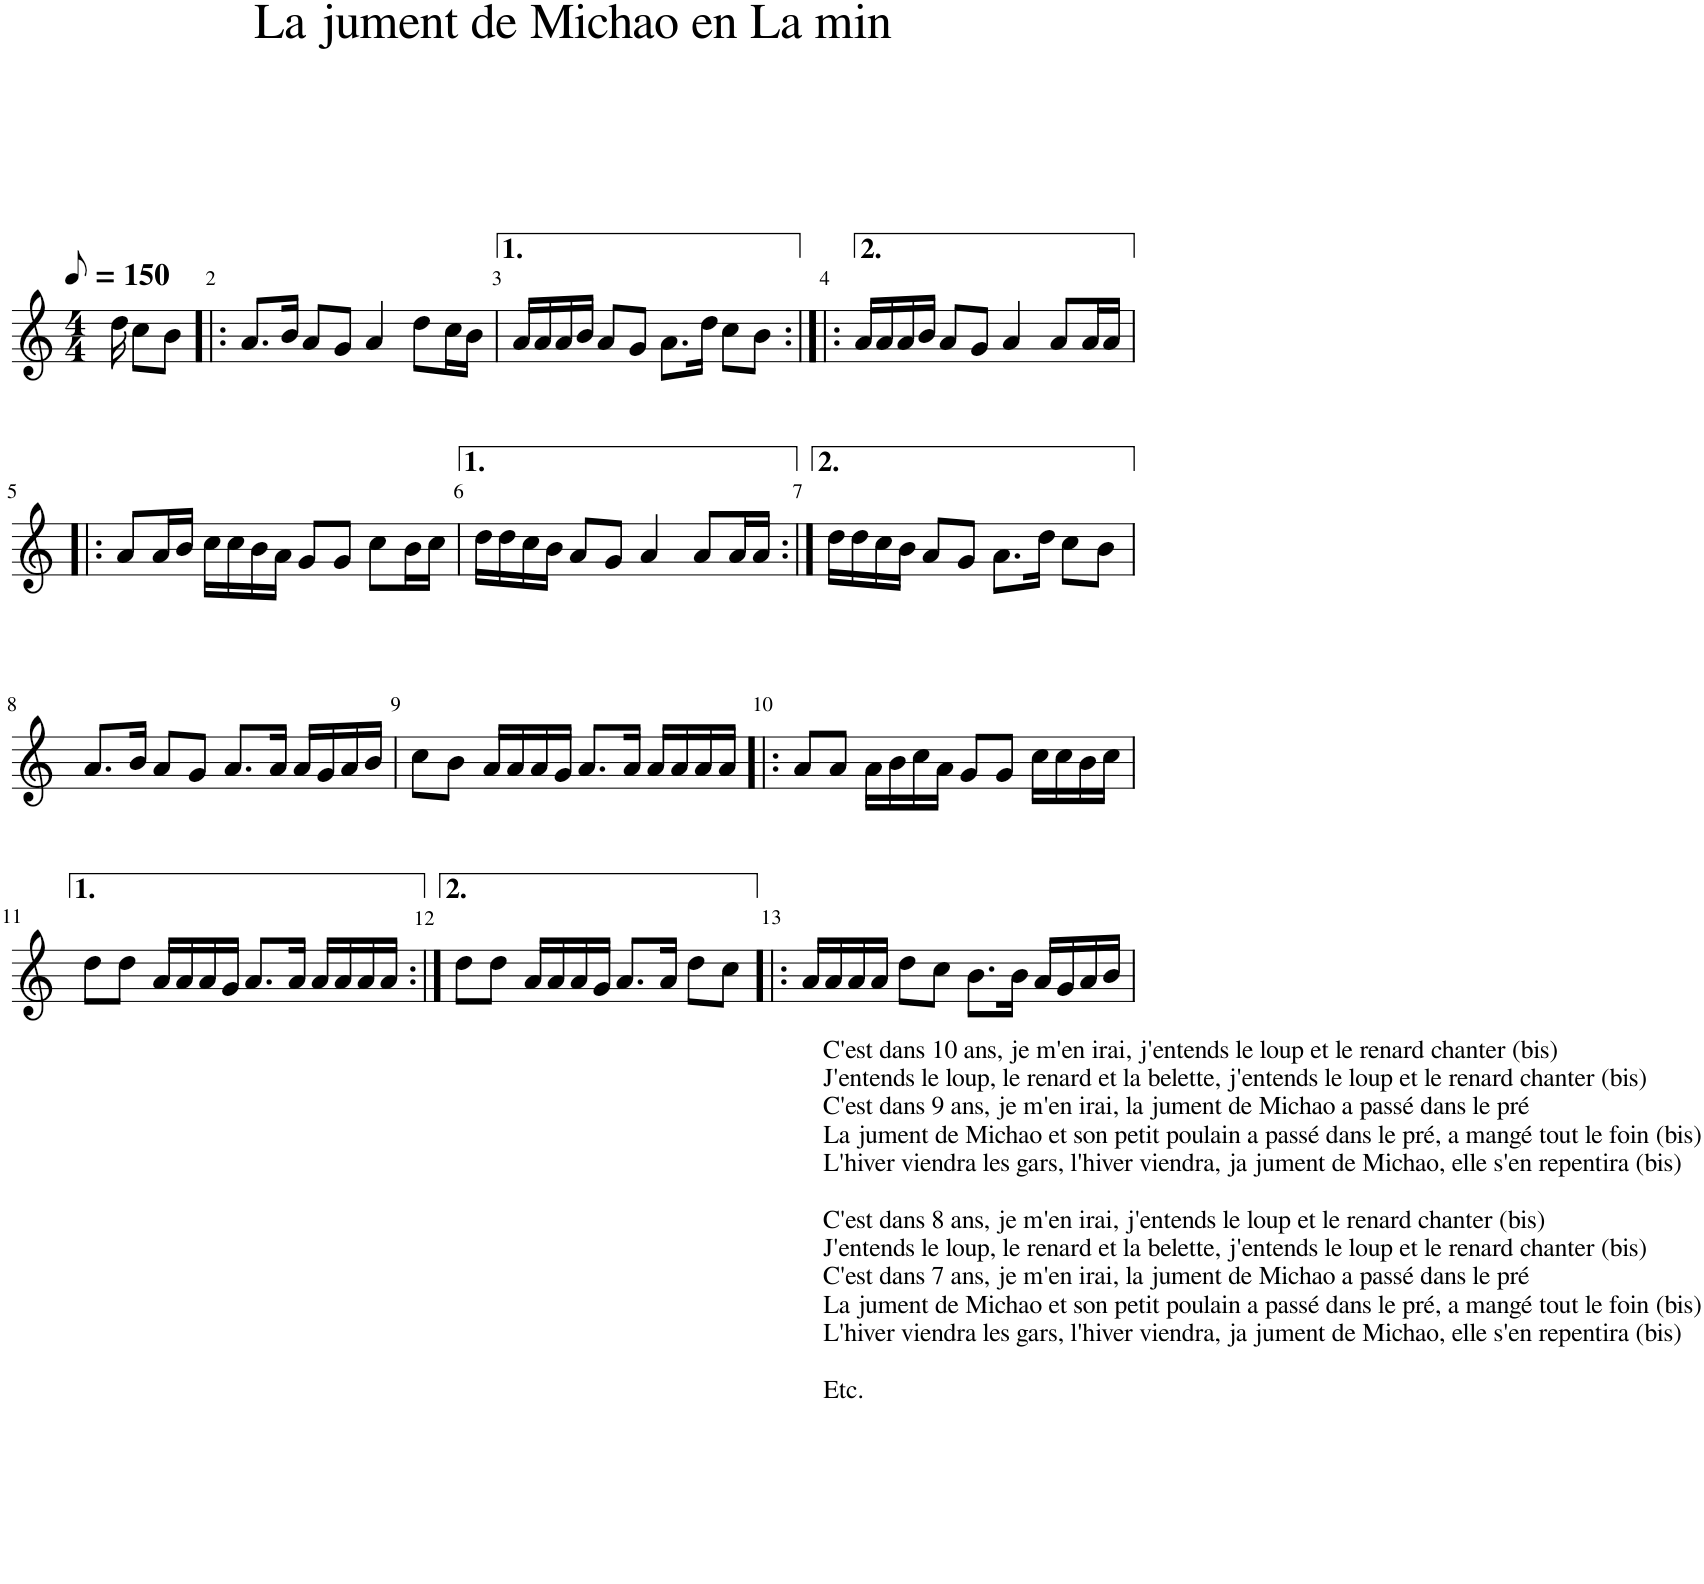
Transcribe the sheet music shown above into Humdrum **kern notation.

**kern
*part1
*staff1
*I"Violon
*I'Vln.
*clefG2
*k[]
*M4/4
*MM75
=1
16dd\
8cc\L
8b\J
=2!|:
8.a/L
16b/Jk
8a/L
8g/J
4a/
8dd\L
16cc\L
16b\JJ
=3
16a/LL
16a/
16a/
16b/JJ
8a/L
8g/J
8.a\L
16dd\Jk
8cc\L
8b\J
=4:|!|:
16a/LL
16a/
16a/
16b/JJ
8a/L
8g/J
4a/
8a/L
16a/L
16a/JJ
!!LO:LB:g=z
=5!|:
8a/L
16a/L
16b/JJ
16cc\LL
16cc\
16b\
16a\JJ
8g/L
8g/J
8cc\L
16b\L
16cc\JJ
=6
16dd\LL
16dd\
16cc\
16b\JJ
8a/L
8g/J
4a/
8a/L
16a/L
16a/JJ
=7:|!
16dd\LL
16dd\
16cc\
16b\JJ
8a/L
8g/J
8.a\L
16dd\Jk
8cc\L
8b\J
!!LO:LB:g=z
=8
8.a/L
16b/Jk
8a/L
8g/J
8.a/L
16a/Jk
16a/LL
16g/
16a/
16b/JJ
=9
8cc\L
8b\J
16a/LL
16a/
16a/
16g/JJ
8.a/L
16a/Jk
16a/LL
16a/
16a/
16a/JJ
=10!|:
8a/L
8a/J
16a\LL
16b\
16cc\
16a\JJ
8g/L
8g/J
16cc\LL
16cc\
16b\
16cc\JJ
!!LO:LB:g=z
=11
8dd\L
8dd\J
16a/LL
16a/
16a/
16g/JJ
8.a/L
16a/Jk
16a/LL
16a/
16a/
16a/JJ
=12:|!
8dd\L
8dd\J
16a/LL
16a/
16a/
16g/JJ
8.a/L
16a/Jk
8dd\L
8cc\J
=13!|:
16a/LL
16a/
16a/
16a/JJ
8dd\L
8cc\J
8.b\L
!LO:TX:b:t=C'est dans 10 ans, je m'en irai, j'entends le loup et le renard chanter (bis)
!LO:TX:b:t=J'entends le loup, le renard et la belette, j'entends le loup et le renard chanter (bis)
!LO:TX:b:t=C'est dans 9 ans, je m'en irai, la jument de Michao a passé dans le pré
!LO:TX:b:t=La jument de Michao et son petit poulain a passé dans le pré, a mangé tout le foin (bis)
!LO:TX:b:t=L'hiver viendra les gars, l'hiver viendra, ja jument de Michao, elle s'en repentira (bis)
!LO:TX:b:t=C'est dans 8 ans, je m'en irai, j'entends le loup et le renard chanter (bis)
!LO:TX:b:t=J'entends le loup, le renard et la belette, j'entends le loup et le renard chanter (bis)
!LO:TX:b:t=C'est dans 7 ans, je m'en irai, la jument de Michao a passé dans le pré
!LO:TX:b:t=La jument de Michao et son petit poulain a passé dans le pré, a mangé tout le foin (bis)
!LO:TX:b:t=L'hiver viendra les gars, l'hiver viendra, ja jument de Michao, elle s'en repentira (bis)
!LO:TX:b:t=Etc.
16b\Jk
16a/LL
16g/
16a/
16b/JJ
=
*-
